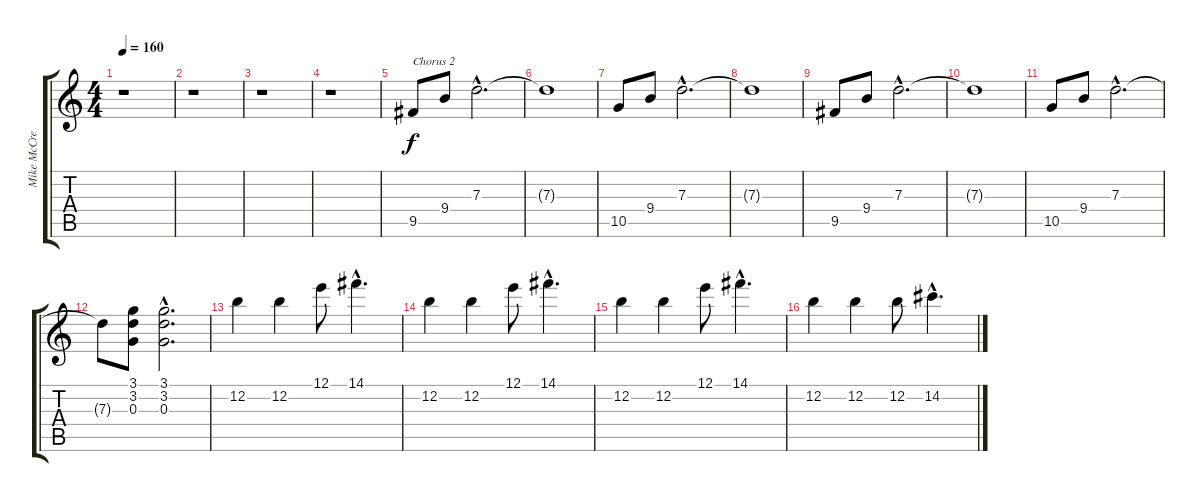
\track ("Mike McCready" "Mike McCre") {instrument overdrivenguitar}
\staff {score tabs}
\tuning (E4 B3 G3 D3 A2 E2) {hide}
\ts (4 4)
\tempo 160
\clef g2
\ks c
r.1{dy f} |
r.1 |
r.1 |
r.1 |
9.5.8{txt "Chorus 2"} 9.4.8 7.3{hac}.2{d} |
7.3{t}.1 |
10.5.8 9.4.8 7.3{hac}.2{d} |
7.3{t}.1 |
9.5.8 9.4.8 7.3{hac}.2{d} |
7.3{t}.1 |
10.5.8 9.4.8 7.3{hac}.2{d} |
7.3{t}.8 (3.1 3.2 0.3).8 (3.1{hac} 3.2{hac} 0.3{hac}).2{d} |
12.2.4 12.2.4 12.1.8 14.1{hac}.4{d} |
12.2.4 12.2.4 12.1.8 14.1{hac}.4{d} |
12.2.4 12.2.4 12.1.8 14.1{hac}.4{d} |
12.2.4 12.2.4 12.2.8 14.2{hac}.4{d}
